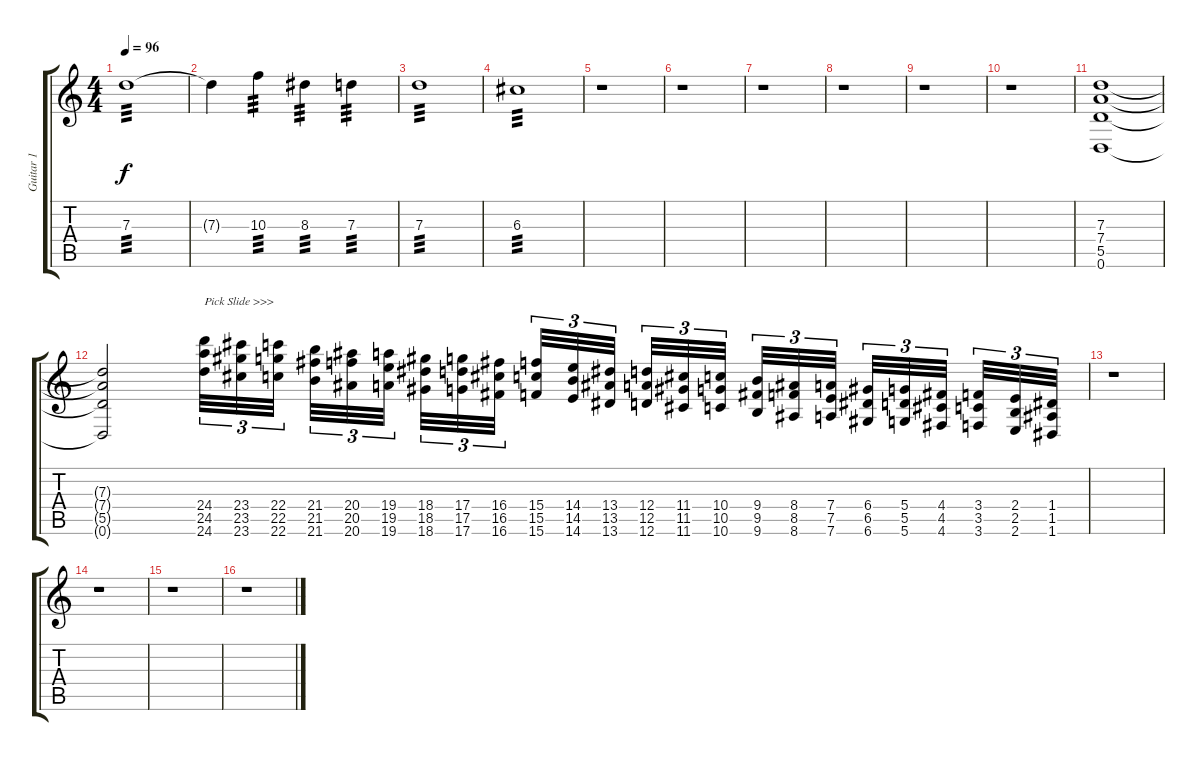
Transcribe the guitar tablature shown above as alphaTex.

\track ("Guitar 1" "Guitar 1") {instrument distortionguitar}
\staff {score tabs}
\tuning (E4 B3 G3 D3 A2 D2) {hide}
\ts (4 4)
\tempo 96
\clef g2
\ks c
7.3.1{tp 3 dy f} |
7.3{t}.4 10.3.4{tp 3} 8.3.4{tp 3} 7.3.4{tp 3} |
7.3.1{tp 3} |
6.3.1{tp 3} |
r.1 |
r.1 |
r.1 |
r.1 |
r.1 |
r.1 |
(7.3 7.4 5.5 0.6).1 |
(7.3{t} 7.4{t} 5.5{t} 0.6{t}).2 (24.4 24.5 24.6).32{tu (3 2) txt "Pick Slide >>>" instrument guitarfretnoise} (23.4 23.5 23.6).32{tu (3 2)} (22.4 22.5 22.6).32{tu (3 2) beam splitsecondary} (21.4 21.5 21.6).32{tu (3 2)} (20.4 20.5 20.6).32{tu (3 2)} (19.4 19.5 19.6).32{tu (3 2) beam splitsecondary} (18.4 18.5 18.6).32{tu (3 2)} (17.4 17.5 17.6).32{tu (3 2)} (16.4 16.5 16.6).32{tu (3 2) beam splitsecondary} (15.4 15.5 15.6).32{tu (3 2)} (14.4 14.5 14.6).32{tu (3 2)} (13.4 13.5 13.6).32{tu (3 2)} (12.4 12.5 12.6).32{tu (3 2)} (11.4 11.5 11.6).32{tu (3 2)} (10.4 10.5 10.6).32{tu (3 2) beam splitsecondary} (9.4 9.5 9.6).32{tu (3 2)} (8.4 8.5 8.6).32{tu (3 2)} (7.4 7.5 7.6).32{tu (3 2) beam splitsecondary} (6.4 6.5 6.6).32{tu (3 2)} (5.4 5.5 5.6).32{tu (3 2)} (4.4 4.5 4.6).32{tu (3 2) beam splitsecondary} (3.4 3.5 3.6).32{tu (3 2)} (2.4 2.5 2.6).32{tu (3 2)} (1.4 1.5 1.6).32{tu (3 2)} |
r.1 |
r.1 |
r.1 |
r.1
